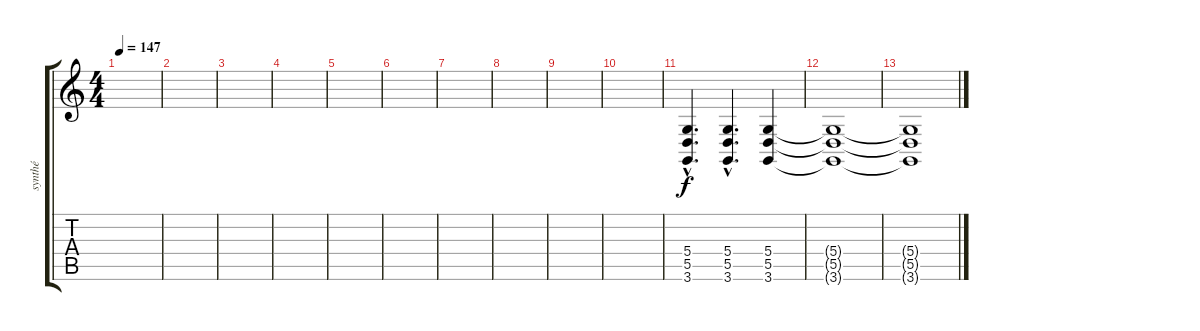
\track ("synthé" "synthé") {instrument stringensemble1}
\staff {score tabs}
\tuning (E4 B3 G3 D3 A2 E2) {hide}
\ts (4 4)
\tempo 147
\clef g2
\ks c
|
|
|
|
|
|
|
|
|
|
(5.4{hac} 5.5{hac} 3.6{hac}).4{d} (5.4{hac} 5.5{hac} 3.6{hac}).4{d} (5.4 5.5 3.6).4 |
(5.4{t} 5.5{t} 3.6{t}).1{volume 7} |
(5.4{t} 5.5{t} 3.6{t}).1{volume 0}
